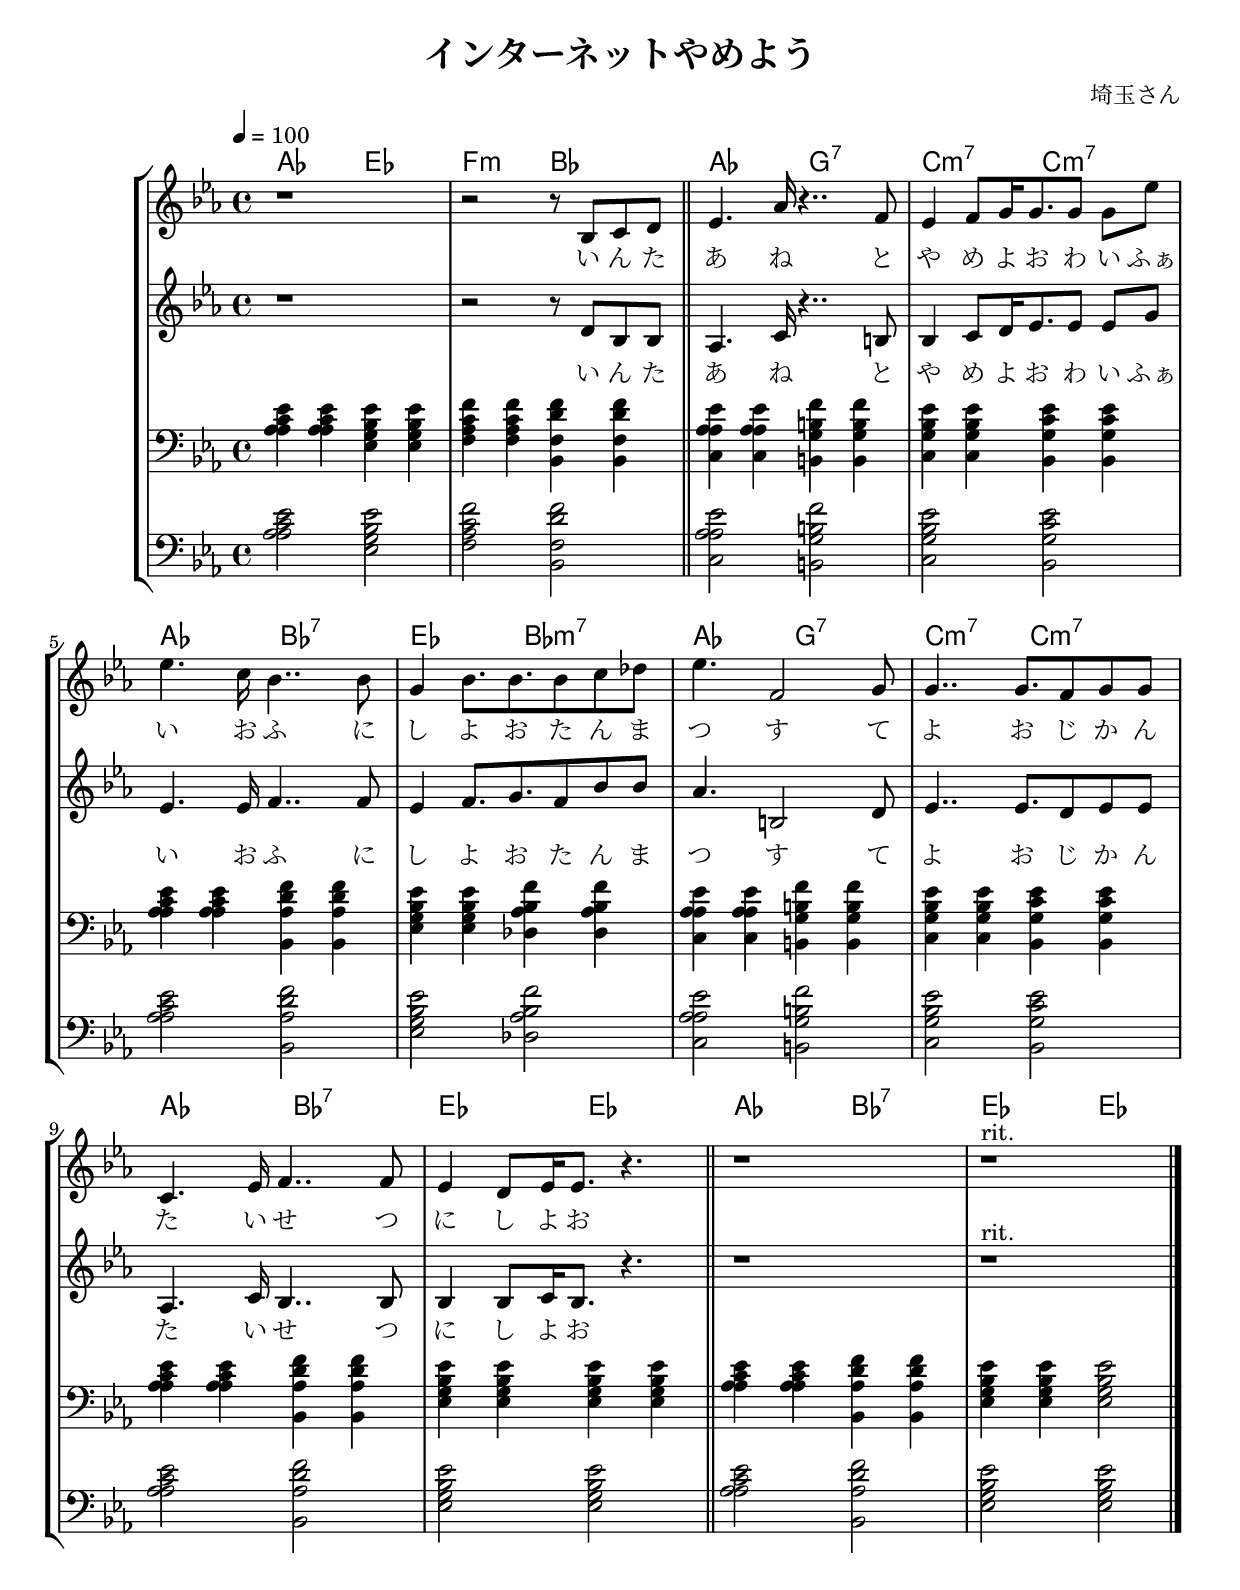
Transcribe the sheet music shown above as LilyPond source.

\version "2.12.1"

\header {
	title = \markup {インターネットやめよう}
	composer = \markup \center-column {埼玉さん}
}

harmony = \chordmode {
	as2 es f:m bes 

	as g:7 c:min7 c:min7 as bes:7 es bes:min7 as g:7 c:min7 c:min7 as bes:7 es es 

	as bes:7 es es 
}

melody = {
	\key es \major
	\tempo 4 = 100
	r1 | r2 r8 
	\set Staff.midiInstrument = #"fss0.35"
	\set Staff.midiMinimumVolume = #0.7
	\set Staff.midiMaximumVolume = #0.9
	bes8  c'8  d'8 
	es'4.  as'16  r4..  f'8 
	es'4  f'8  g'16  g'8.  g'8  g'8  es''8 
	es''4.  c''16  bes'4..  bes'8 
	g'4  bes'8.  bes'8.  bes'8  c''8  des''8 
	es''4.  f'2  g'8 
	g'4..  g'8.  f'8  g'8  g'8 
	c'4.  es'16  f'4..  f'8 
	es'4  d'8  es'16  es'8.  	r4. 	r1 | r1^"rit." \bar "|."
}

words = \lyricmode {
	
	い  ん  た  あ  ね  と  や  め  よ  お  わ  い  ふぁ  い  お  ふ  に  し  よ  お  た  ん  ま  つ  す  て  よ  お  じ  か  ん  た  い  せ  つ  に  し  よ  お  
	
}

secondmelody = {
	\key es \major
	\tempo 4 = 100
	r1 | r2 r8 
	\set Staff.midiInstrument = #"fss0.35"
	\set Staff.midiMinimumVolume = #0.7
	\set Staff.midiMaximumVolume = #0.9
	d'8  bes8  bes8 
	as4.  c'16  r4..  b8 
	bes4  c'8  d'16  es'8.  es'8  es'8  g'8 
	es'4.  es'16  f'4..  f'8 
	es'4  f'8.  g'8.  f'8  bes'8  bes'8 
	as'4.  b2  d'8 
	es'4..  es'8.  d'8  es'8  es'8 
	as4.  c'16  bes4..  bes8 
	bes4  bes8  c'16  bes8.  	r4. 	r1 | r1^"rit." \bar "|."
}

secondwords = \lyricmode {
	
	い  ん  た  あ  ね  と  や  め  よ  お  わ  い  ふぁ  い  お  ふ  に  し  よ  お  た  ん  ま  つ  す  て  よ  お  じ  か  ん  た  い  せ  つ  に  し  よ  お  
	
}

tempochange = {
	\tempo 4 = 100
	r1 | r1 \bar "||"
	\tempo 4 = 100
	r1 | r1 | r1 | r1 | r1 | r1 | r1 | r1 \bar "||"
	\tempo 4 = 100
	r1 | \tempo 4 = 75 r2 \tempo 4 = 66 r2 \bar "|."
}

mainacc = {
	\clef bass
	\set Staff.midiInstrument = #"Acoustic grand"
	\set Staff.midiMinimumVolume = #0.3
	\set Staff.midiMaximumVolume = #0.6
	\key es \major
	\tempo 4 = 100
	<as as c' es'>4 <as as c' es'>4
	<es g bes es'>4 <es g bes es'>4
	<as f c' f'>4 <as f c' f'>4
	<bes, f d' f'>4 <bes, f d' f'>4
	\bar "||"

	\set Staff.midiInstrument = #"Acoustic grand"
	\set Staff.midiMinimumVolume = #0.3
	\set Staff.midiMaximumVolume = #0.6
	<c as as es'>4 <c as as es'>4
	<b, g b f'>4 <b, g b f'>4
	<c g bes es'>4 <c g bes es'>4
	<bes, g c' es'>4 <bes, g c' es'>4
	<as as c' es'>4 <as as c' es'>4
	<bes, as d' f'>4 <bes, as d' f'>4
	<es g bes es'>4 <es g bes es'>4
	<des as bes f'>4 <des as bes f'>4
	<c as as es'>4 <c as as es'>4
	<b, g b f'>4 <b, g b f'>4
	<c g bes es'>4 <c g bes es'>4
	<bes, g c' es'>4 <bes, g c' es'>4
	<as as c' es'>4 <as as c' es'>4
	<bes, as d' f'>4 <bes, as d' f'>4
	<es g bes es'>4 <es g bes es'>4
	<es g bes es'>4 <es g bes es'>4
	\bar "||"

	\set Staff.midiInstrument = #"Electric Guitar (jazz)"
	\set Staff.midiMinimumVolume = #0.3
	\set Staff.midiMaximumVolume = #0.6
	<as as c' es'>4 <as as c' es'>4
	<bes, as d' f'>4 <bes, as d' f'>4
	<es g bes es'>4 <es g bes es'>4
	<es g bes es'>2
	\bar "|."
}

subacc = {
	\clef bass
	\set Staff.midiInstrument = #"String Ensemble 1"
	\set Staff.midiMinimumVolume = #0.3
	\set Staff.midiMaximumVolume = #0.6
	\key es \major
	\tempo 4 = 100
	<as as c' es'>2
	<es g bes es'>2
	<as f c' f'>2
	<bes, f d' f'>2
	\bar "||"

	\set Staff.midiInstrument = #"String Ensemble 2"
	\set Staff.midiMinimumVolume = #0.3
	\set Staff.midiMaximumVolume = #0.6
	<c as as es'>2
	<b, g b f'>2
	<c g bes es'>2
	<bes, g c' es'>2
	<as as c' es'>2
	<bes, as d' f'>2
	<es g bes es'>2
	<des as bes f'>2
	<c as as es'>2
	<b, g b f'>2
	<c g bes es'>2
	<bes, g c' es'>2
	<as as c' es'>2
	<bes, as d' f'>2
	<es g bes es'>2
	<es g bes es'>2
	\bar "||"

	\set Staff.midiInstrument = #"Synthstrings 1"
	\set Staff.midiMinimumVolume = #0.3
	\set Staff.midiMaximumVolume = #0.6
	<as as c' es'>2
	<bes, as d' f'>2
	<es g bes es'>2
	<es g bes es'>2
	\bar "|."
}

percA = {
	\drummode {
	cymr4 cymr4 cymr4 cymr4  |cymr4 cymr8 cymr16 cymr16 cymr4 cymr4  \bar "||"
	r8 cymr8 cymr8 cymr8 cymr8 cymr8 cymr8 cymr8  |cymr8 cymr8 cymr8 cymr8 cymr8 cymr8 cymr8 cymr8  |cymr8 cymr8 cymr8 cymr8 cymr8 cymr8 cymr8 cymr8  |cymr8 cymr8 cymr8 cymr8 cymr8 cymr8 cymr8 cymr8  |r8 cymr8 cymr8 cymr8 cymr8 cymr8 cymr8 cymr8  |cymr8 cymr8 cymr8 cymr8 cymr8 cymr8 cymr8 cymr8  |cymr8 cymr8 cymr8 cymr8 cymr8 cymr8 cymr8 cymr8  |cymr8 cymr8 cymr4 cymr8 cymr4.  \bar "||"
	r8 hho8 hho8 hho8 hho8 hho8 hho8 hho8  |hho8 hho8 hho2.  \bar "|."
	}
}

percB = {
	\drummode {
	r2 sn2  |r2 sn2  \bar "||"
	r4 sn8 sn4. sn4  |r4 sn8 sn4. sn4  |r4 sn8 sn4. sn4  |r4 sn8 sn4. sn4  |r4 sn8 sn4. sn4  |r4 sn8 sn4. sn4  |r4 sn8 sn4. sn4  |r8 sn8 sn4 sn8 sn8 sn16 sn16 sn16 sn16  \bar "||"
	r8 sn4 sn4 sn4 sn8  |r8 sn8. sn16 sn8 sn16 sn16 sn16 sn8. sn8  \bar "|."
	}
}

percC = {
	\drummode {
	bd2. r8 bd8  |bd2 r8 bd4.  \bar "||"
	bd4 bd4 bd4 bd4  |bd4 bd4 bd8 bd8 bd4  |bd4 bd4 bd4 bd4  |bd4 bd4 bd8 bd8 bd4  |bd4 bd4 bd4 bd4  |bd4 bd4 bd8 bd8 bd4  |bd4 bd4 bd4 bd4  |bd4. bd8 bd4 bd8 bd8  \bar "||"
	bd4 bd4 bd8. bd8 bd8.  |bd8 bd8 bd8. bd8. bd8 bd8 bd8  \bar "|."
	}
}

percD = {
	\drummode {
	r1 |r8. tommh8. tommh2 r8  \bar "||"
	cymc1  |r1 |r1 |r1 |cymc1  |r1 |r1 |r1 \bar "||"
	cymc1  |r1  \bar "|."
	}
}

percE = {
	\drummode {
	r1 |r2. toml8 toml8  \bar "||"
	r1 |r1 |r1 |r1 |r1 |r1 |r1 |r4 r16 hhp8 hhp2 r16  \bar "||"
	r1 |r1 \bar "|."
	}
}

percF = {
	\drummode {
	r1 |hho1  \bar "||"
	r1 |r1 |r1 |r1 |r1 |r1 |r1 |r4. hh2 r8  \bar "||"
	r1 |r2. r8 tomfh8  \bar "|."
	}
}

percG = {
	\drummode {
	r1 | r1 \bar "||"
	r1 | r1 | r1 | r1 | r1 | r1 | r1 | r1 \bar "||"
	r1 |r2. tomml16 tomml8.  \bar "|."
	}
}

\score {
	<<
		\new StaffGroup <<
			\new ChordNames {\harmony}
			\new Voice = "melody" {\melody}
			\new Lyrics \lyricsto "melody" \words
			\new Voice = "secondmelody" {\secondmelody}
			\new Lyrics \lyricsto "secondmelody" \secondwords
			\new Staff = "mainacc" {\mainacc}
			\new Staff = "subacc" {\subacc}
		>>
	>>
	\layout { }
}
